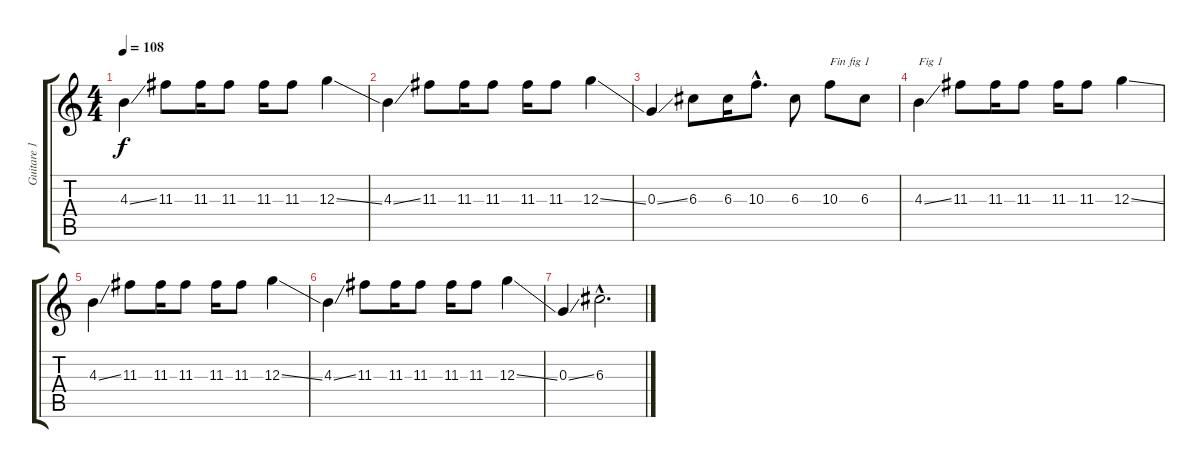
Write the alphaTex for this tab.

\track ("Guitare 1 Dr-D" "Guitare 1 ") {instrument distortionguitar}
\staff {score tabs}
\tuning (E4 B3 G3 D3 A2 D2) {hide}
\ts (4 4)
\tempo 108
\clef g2
\ks c
4.3{ss}.4{dy f} 11.3.8 11.3.16 11.3.8 11.3.16 11.3.8 12.3{ss}.4 |
4.3{ss}.4 11.3.8 11.3.16 11.3.8 11.3.16 11.3.8 12.3{ss}.4 |
0.3{ss}.4 6.3.8 6.3.16 10.3{hac}.8{d} 6.3.8 10.3.8{txt "Fin fig 1"} 6.3.8 |
4.3{ss}.4{txt "Fig 1"} 11.3.8 11.3.16 11.3.8 11.3.16 11.3.8 12.3{ss}.4 |
4.3{ss}.4 11.3.8 11.3.16 11.3.8 11.3.16 11.3.8 12.3{ss}.4 |
4.3{ss}.4 11.3.8 11.3.16 11.3.8 11.3.16 11.3.8 12.3{ss}.4 |
0.3{ss}.4 6.3{hac}.2{d}
